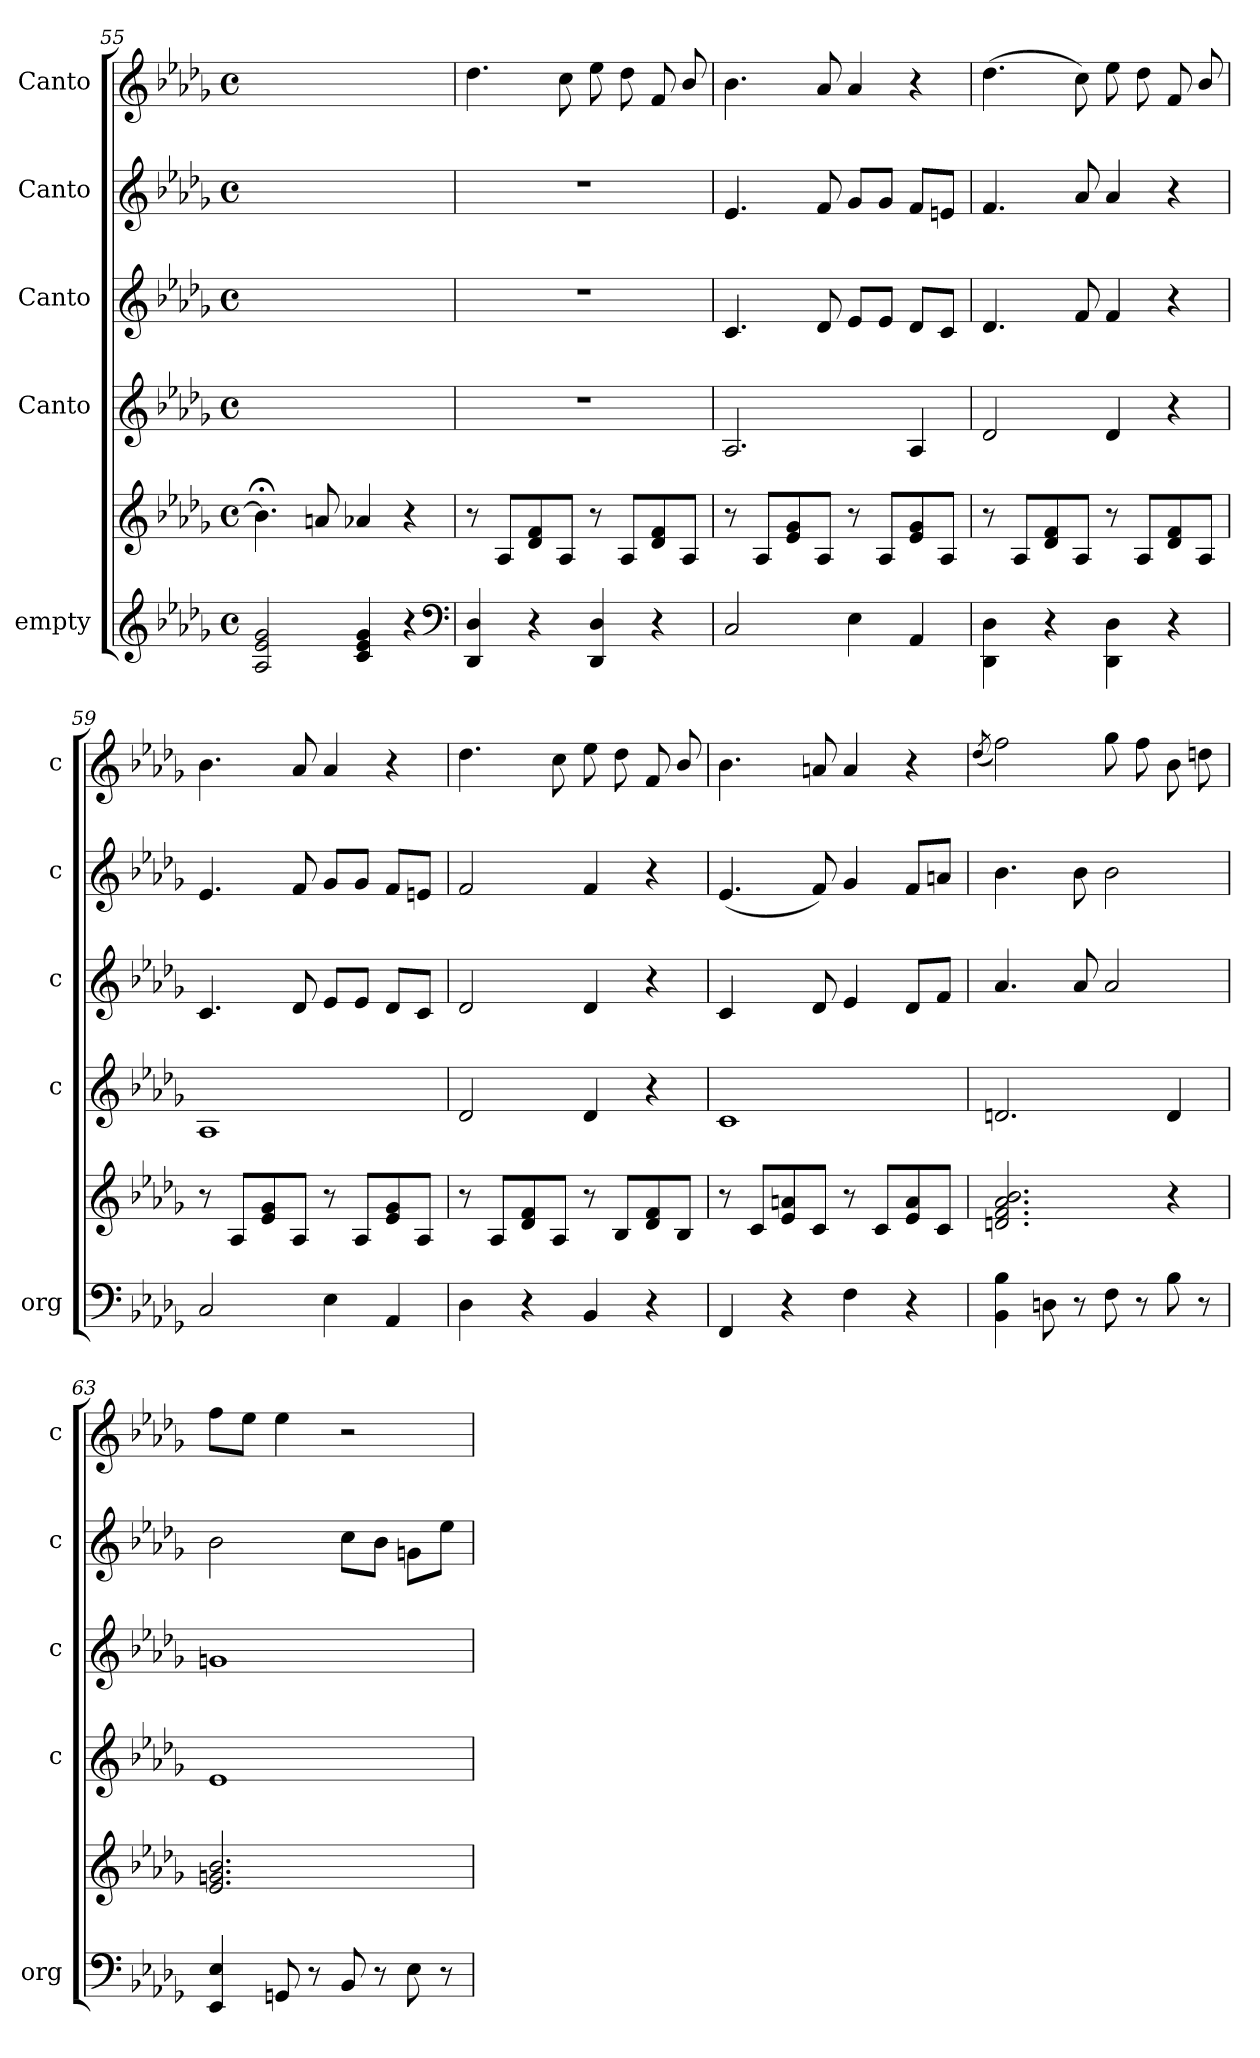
**kern	**kern	**kern	**kern	**kern	**kern
*part5	*part5	*part4	*part3	*part2	*part1
*staff6	*staff5	*staff4	*staff3	*staff2	*staff1
*I"empty	*	*I"Canto	*I"Canto	*I"Canto	*I"Canto
*I'org	*	*I'c	*I'c	*I'c	*I'c
*clefG2	*clefG2	*clefG2	*clefG2	*clefG2	*clefG2
*k[b-e-a-d-g-]	*k[b-e-a-d-g-]	*k[b-e-a-d-g-]	*k[b-e-a-d-g-]	*k[b-e-a-d-g-]	*k[b-e-a-d-g-]
*D-:	*D-:	*D-:	*D-:	*D-:	*D-:
*M4/4	*M4/4	*M4/4	*M4/4	*M4/4	*M4/4
*met(c)	*met(c)	*met(c)	*met(c)	*met(c)	*met(c)
=55	=55	=55	=55	=55	=55
2A-/ 2e-/ 2g-/	4.b-;<\]	1ryy	1ryy	1ryy	1ryy
.	8an/	.	.	.	.
4c/ 4e-/ 4g-/	4a-X/	.	.	.	.
4r	4r	.	.	.	.
*clefF4	*	*	*	*	*
=56	=56	=56	=56	=56	=56
4DD-/ 4D-/	8r	1r	1r	1r	4.dd-\
.	8A-/L	.	.	.	.
4r	8d-/ 8f/	.	.	.	.
.	8A-/J	.	.	.	8cc\
4DD-/ 4D-/	8r	.	.	.	8ee-\
.	8A-/L	.	.	.	8dd-\
4r	8d-/ 8f/	.	.	.	8f/
.	8A-/J	.	.	.	8b-/
=57	=57	=57	=57	=57	=57
2C/	8r	2.A-/	4.c/	4.e-/	4.b-\
.	8A-/L	.	.	.	.
.	8e-/ 8g-/	.	.	.	.
.	8A-/J	.	8d-/	8f/	8a-/
4E-\	8r	.	8e-/L	8g-/L	4a-/
.	8A-/L	.	8e-/J	8g-/J	.
4AA-/	8e-/ 8g-/	4A-/	8d-/L	8f/L	4r
.	8A-/J	.	8c/J	8en/J	.
=58	=58	=58	=58	=58	=58
4DD-\ 4D-\	8r	2d-/	4.d-/	4.f/	(4.dd-\
.	8A-/L	.	.	.	.
4r	8d-/ 8f/	.	.	.	.
.	8A-/J	.	8f/	8a-/	8cc\)
4DD-\ 4D-\	8r	4d-/	4f/	4a-/	8ee-\
.	8A-/L	.	.	.	8dd-\
4r	8d-/ 8f/	4r	4r	4r	8f/
.	8A-/J	.	.	.	8b-/
=59	=59	=59	=59	=59	=59
2C/	8r	1A-	4.c/	4.e-/	4.b-\
.	8A-/L	.	.	.	.
.	8e-/ 8g-/	.	.	.	.
.	8A-/J	.	8d-/	8f/	8a-/
4E-\	8r	.	8e-/L	8g-/L	4a-/
.	8A-/L	.	8e-/J	8g-/J	.
4AA-/	8e-/ 8g-/	.	8d-/L	8f/L	4r
.	8A-/J	.	8c/J	8en/J	.
=60	=60	=60	=60	=60	=60
4D-\	8r	2d-/	2d-/	2f/	4.dd-\
.	8A-/L	.	.	.	.
4r	8d-/ 8f/	.	.	.	.
.	8A-/J	.	.	.	8cc\
4BB-/	8r	4d-/	4d-/	4f/	8ee-\
.	8B-/L	.	.	.	8dd-\
4r	8d-/ 8f/	4r	4r	4r	8f/
.	8B-/J	.	.	.	8b-/
=61	=61	=61	=61	=61	=61
!	!	!	!LO:N:vis=4	!	!
4FF/	8r	1c	4.c/	(4.e-/	4.b-\
.	8c/L	.	.	.	.
4r	8e-/ 8an/	.	.	.	.
.	8c/J	.	8d-/	8f/)	8an/
4F\	8r	.	4e-/	4g-/	4a/
.	8c/L	.	.	.	.
4r	8e-/ 8a/	.	8d-/L	8f/L	4r
.	8c/J	.	8f/J	8an/J	.
=62	=62	=62	=62	=62	=62
.	.	.	.	.	(8qdd-/
4BB-\ 4B-\	2.dn/ 2.f/ 2.a-/ 2.b-/	2.dn/	4.a-/	4.b-\	2ff\)
8Dn\	.	.	.	.	.
8r	.	.	8a-/	8b-\	.
8F\	.	.	2a-/	2b-\	8gg-\
8r	.	.	.	.	8ff\
8B-\	4r	4d/	.	.	8b-\
8r	.	.	.	.	8ddn\
=63	=63	=63	=63	=63	=63
4EE-/ 4E-/	2.e-/ 2.gn/ 2.b-/	1e-	1gn	2b-\	8ff\L
.	.	.	.	.	8ee-\J
8GGn/	.	.	.	.	4ee-\
8r	.	.	.	.	.
8BB-/	.	.	.	8cc\L	2r
8r	.	.	.	8b-\J	.
8E-\	4ryy	.	.	8gn\L	.
8r	.	.	.	8ee-\J	.
=	=	=	=	=	=
*-	*-	*-	*-	*-	*-
